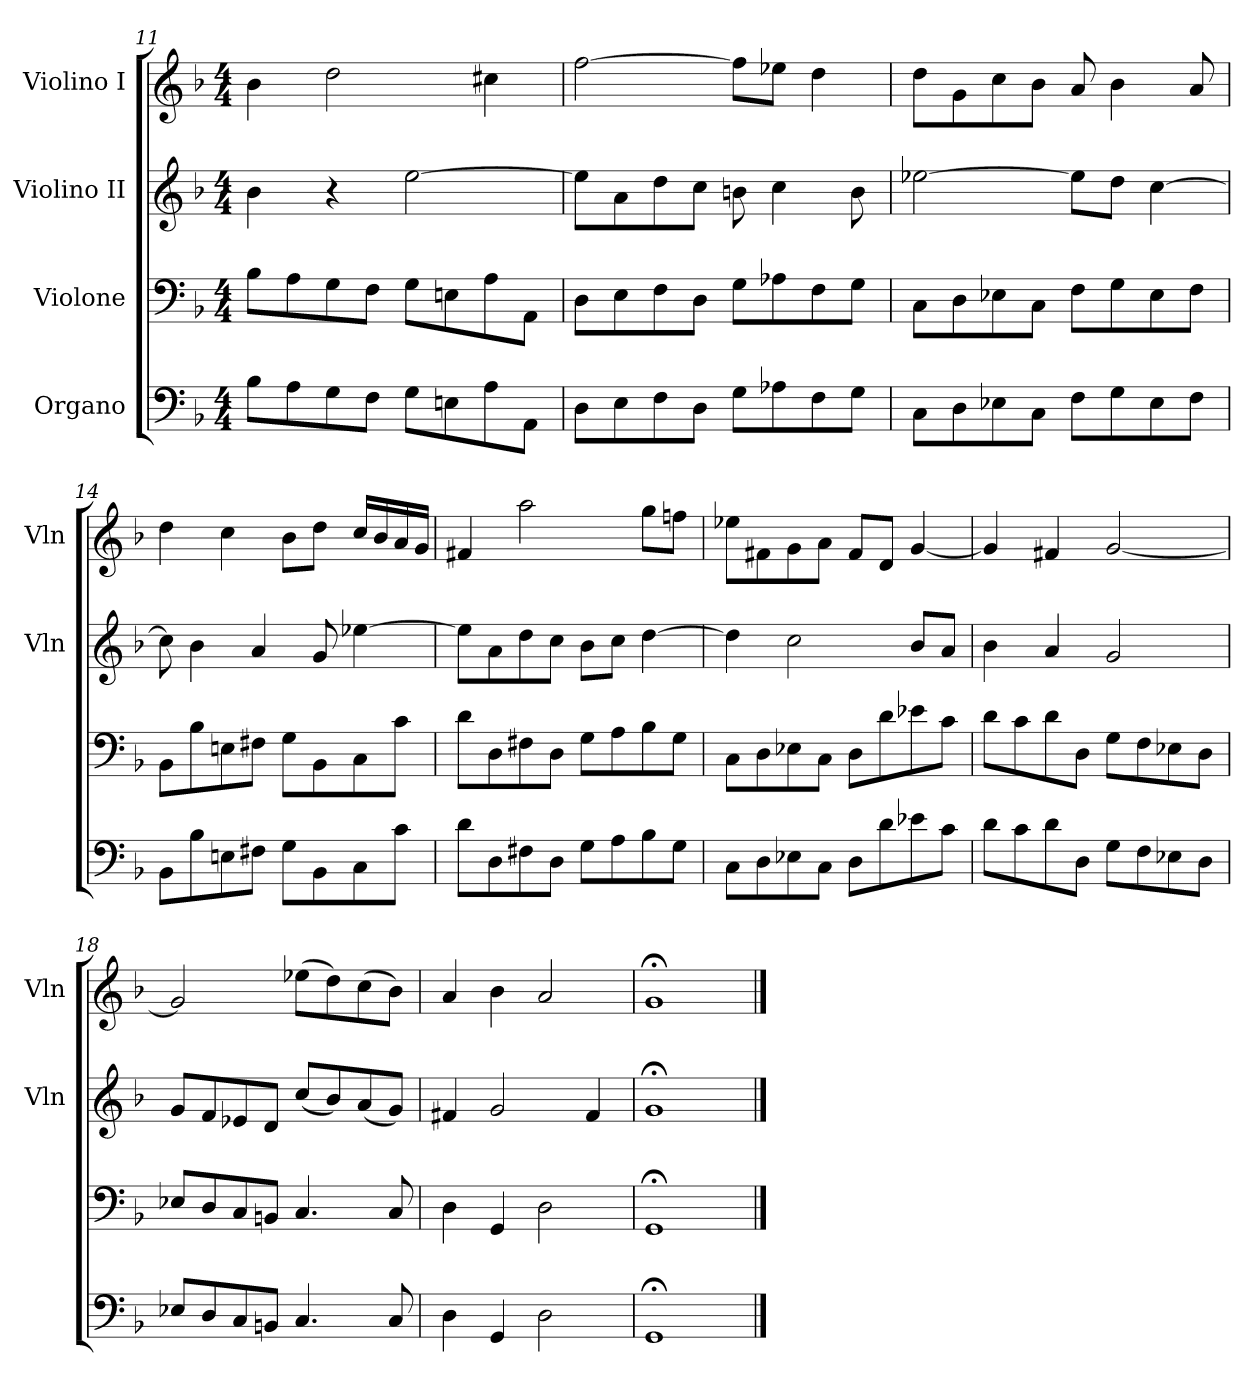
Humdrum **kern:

**kern	**kern	**kern	**kern
*part4	*part3	*part2	*part1
*staff4	*staff3	*staff2	*staff1
*I"Organo	*I"Violone	*I"Violino II	*I"Violino I
*	*	*I'Vln	*I'Vln
*clefF4	*clefF4	*clefG2	*clefG2
*k[b-]	*k[b-]	*k[b-]	*k[b-]
*M4/4	*M4/4	*M4/4	*M4/4
=11	=11	=11	=11
8B-L	8B-L	4b-	4b-
8A	8A	.	.
8G	8G	4r	2dd
8FJ	8FJ	.	.
8GL	8GL	[2ee	.
8En	8En	.	.
8A	8A	.	4cc#X
8AAJ	8AAJ	.	.
=12	=12	=12	=12
8DL	8DL	8eeL]	[2ff
8E	8E	8a	.
8F	8F	8dd	.
8DJ	8DJ	8ccJ	.
8GL	8GL	8bn	8ffL]
8A-X	8A-X	4cc	8ee-XJ
8F	8F	.	4dd
8GJ	8GJ	8b	.
=13	=13	=13	=13
8CL	8CL	[2ee-X	8ddL
8D	8D	.	8g
8E-X	8E-X	.	8cc
8CJ	8CJ	.	8b-J
8FL	8FL	8ee-L]	8a
8G	8G	8ddJ	4b-
8E-	8E-	[4cc	.
8FJ	8FJ	.	8a
=14	=14	=14	=14
8BB-L	8BB-L	8cc]	4dd
8B-	8B-	4b-	.
8En	8En	.	4cc
8F#XJ	8F#XJ	4a	.
8GL	8GL	.	8b-L
8BB-	8BB-	8g	8ddJ
8C	8C	[4ee-X	16ccLL
.	.	.	16b-
8cJ	8cJ	.	16a
.	.	.	16gJJ
=15	=15	=15	=15
8dL	8dL	8ee-L]	4f#X
8D	8D	8a	.
8F#X	8F#X	8dd	2aa
8DJ	8DJ	8ccJ	.
8GL	8GL	8b-L	.
8A	8A	8ccJ	.
8B-	8B-	[4dd	8ggL
8GJ	8GJ	.	8ffnJ
=16	=16	=16	=16
8CL	8CL	4dd]	8ee-XL
8D	8D	.	8f#X
8E-X	8E-X	2cc	8g
8CJ	8CJ	.	8aJ
8DL	8DL	.	8f#L
8d	8d	.	8dJ
8e-X	8e-X	8b-L	[4g
8cJ	8cJ	8aJ	.
=17	=17	=17	=17
8dL	8dL	4b-	4g]
8c	8c	.	.
8d	8d	4a	4f#X
8DJ	8DJ	.	.
8GL	8GL	2g	[2g
8F	8F	.	.
8E-X	8E-X	.	.
8DJ	8DJ	.	.
=18	=18	=18	=18
8E-XL	8E-XL	8gL	2g]
8D	8D	8f	.
8C	8C	8e-X	.
8BBnJ	8BBnJ	8dJ	.
4.C	4.C	(8ccL	(8ee-XL
.	.	8b-)	8dd)
.	.	(8a	(8cc
8C	8C	8gJ)	8b-J)
=19	=19	=19	=19
4D	4D	4f#X	4a
4GG	4GG	2g	4b-
2D	2D	.	2a
.	.	4f#	.
=20	=20	=20	=20
1GG;<	1GG;<	1g;<	1g;<
==	==	==	==
*-	*-	*-	*-
